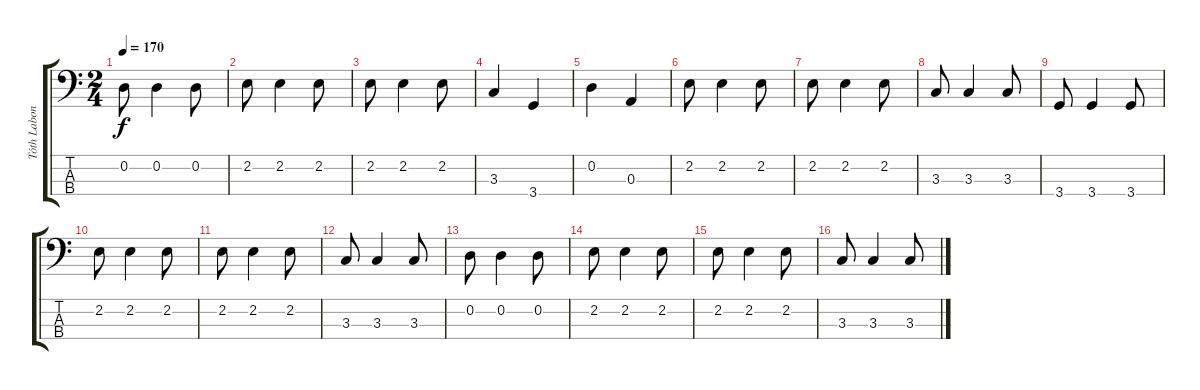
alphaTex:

\track ("Tóth Laboncz \"Labi\" Attila (bass)" "Tóth Labon") {instrument electricbasspick}
\staff {score tabs}
\tuning (G2 D2 A1 E1) {hide}
\ts (2 4)
\tempo 170
\clef f4
\ks c
0.2.8{dy f} 0.2.4 0.2.8 |
2.2.8 2.2.4 2.2.8 |
2.2.8 2.2.4 2.2.8 |
3.3.4 3.4.4 |
0.2.4 0.3.4 |
2.2.8 2.2.4 2.2.8 |
2.2.8 2.2.4 2.2.8 |
3.3.8 3.3.4 3.3.8 |
3.4.8 3.4.4 3.4.8 |
2.2.8 2.2.4 2.2.8 |
2.2.8 2.2.4 2.2.8 |
3.3.8 3.3.4 3.3.8 |
0.2.8 0.2.4 0.2.8 |
2.2.8 2.2.4 2.2.8 |
2.2.8 2.2.4 2.2.8 |
3.3.8 3.3.4 3.3.8
